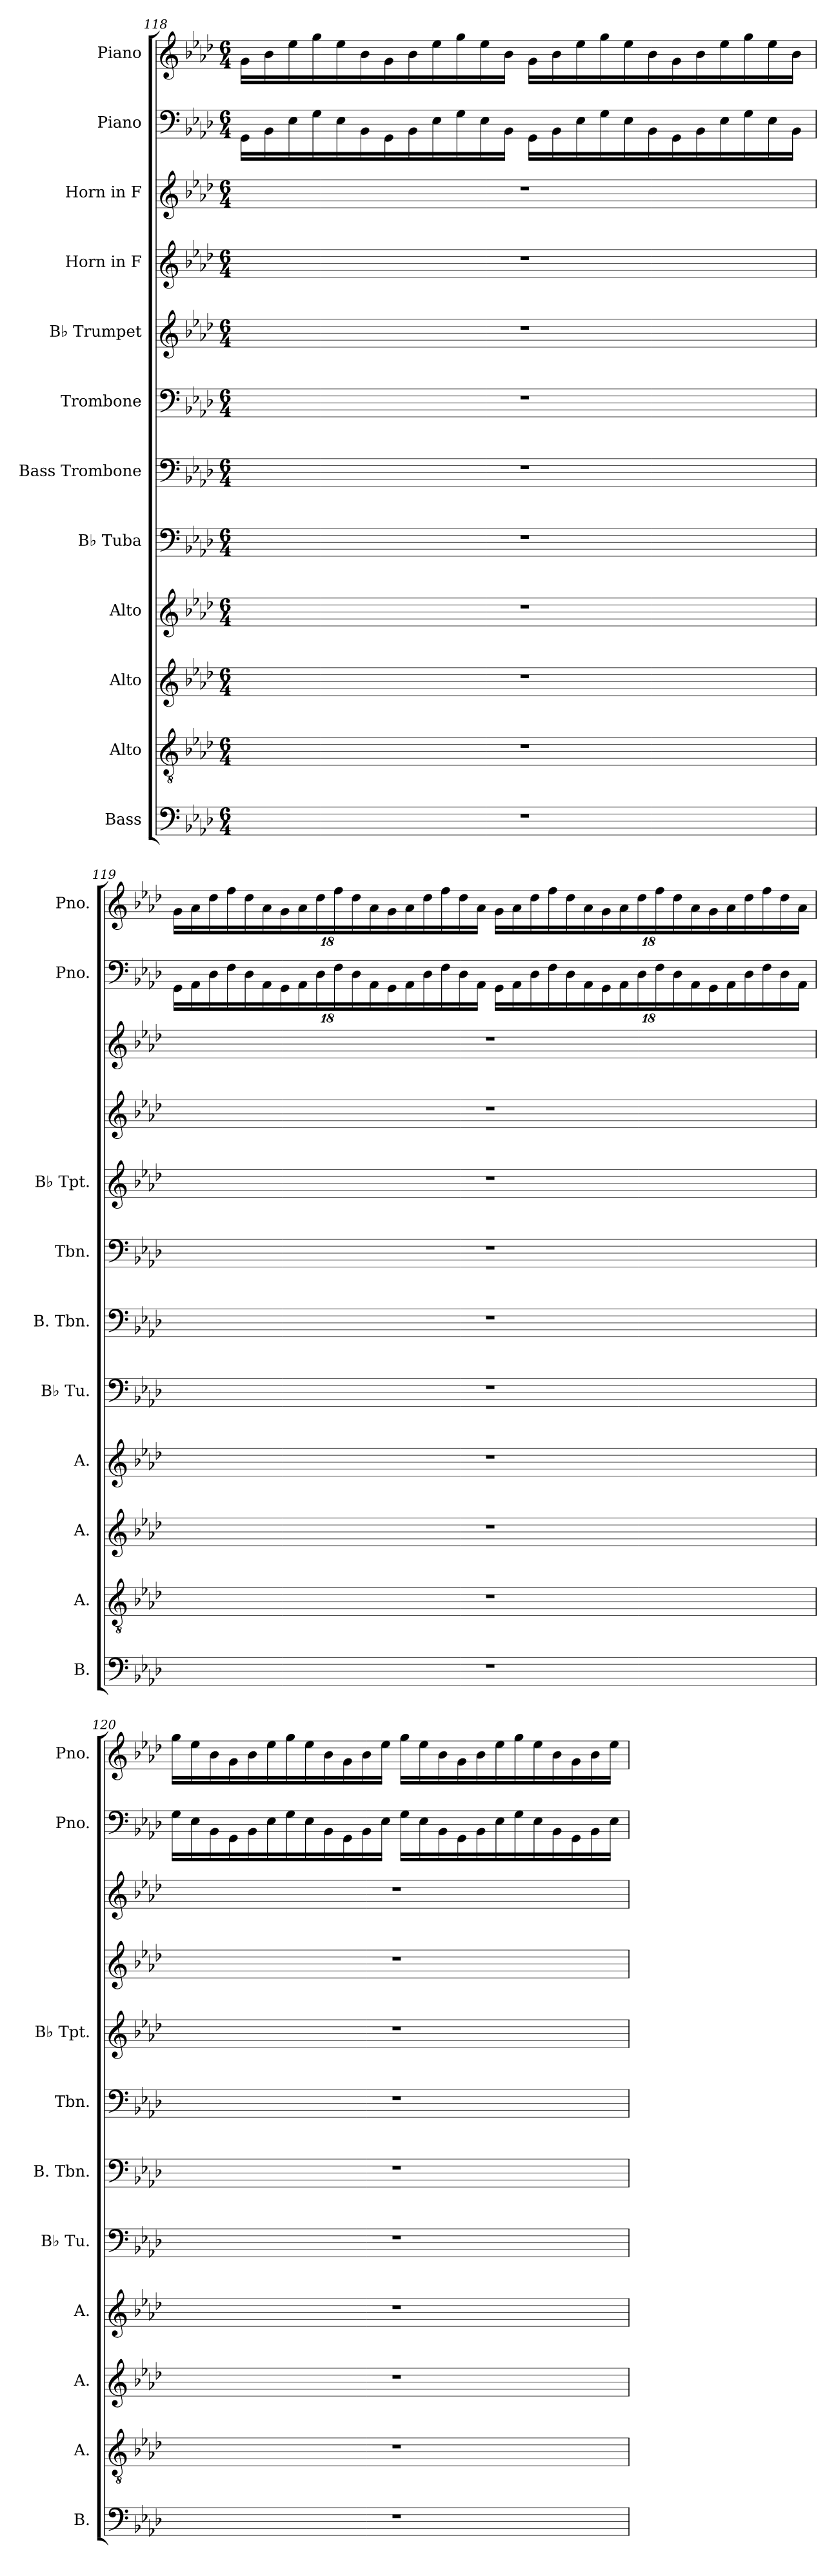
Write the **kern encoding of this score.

**kern	**kern	**kern	**kern	**kern	**kern	**kern	**kern	**kern	**kern	**kern	**kern
*part12	*part11	*part10	*part9	*part8	*part7	*part6	*part5	*part4	*part3	*part2	*part1
*staff12	*staff11	*staff10	*staff9	*staff8	*staff7	*staff6	*staff5	*staff4	*staff3	*staff2	*staff1
*I"Bass	*I"Alto	*I"Alto	*I"Alto	*I"B♭ Tuba	*I"Bass Trombone	*I"Trombone	*I"B♭ Trumpet	*I"Horn in F	*I"Horn in F	*I"Piano	*I"Piano
*I'B.	*I'A.	*I'A.	*I'A.	*I'B♭ Tu.	*I'B. Tbn.	*I'Tbn.	*I'B♭ Tpt.	*	*	*I'Pno.	*I'Pno.
!!LO:PB:g=z
*clefF4	*clefGv2	*clefG2	*clefG2	*clefF4	*clefF4	*clefF4	*clefG2	*clefG2	*clefG2	*clefF4	*clefG2
*	*	*	*	*	*	*	*ITrd1c2	*ITrd4c7	*ITrd4c7	*	*
*k[b-e-a-d-]	*k[b-e-a-d-]	*k[b-e-a-d-]	*k[b-e-a-d-]	*k[b-e-a-d-]	*k[b-e-a-d-]	*k[b-e-a-d-]	*k[b-e-a-d-g-c-]	*k[b-e-a-d-g-]	*k[b-e-a-d-g-]	*k[b-e-a-d-]	*k[b-e-a-d-]
*M6/4	*M6/4	*M6/4	*M6/4	*M6/4	*M6/4	*M6/4	*M6/4	*M6/4	*M6/4	*M6/4	*M6/4
=118	=118	=118	=118	=118	=118	=118	=118	=118	=118	=118	=118
1.r	1.r	1.r	1.r	1.r	1.r	1.r	1.r	1.r	1.r	16GG\LL	16g\LL
.	.	.	.	.	.	.	.	.	.	16BB-\	16b-\
.	.	.	.	.	.	.	.	.	.	16E-\	16ee-\
.	.	.	.	.	.	.	.	.	.	16G\	16gg\
.	.	.	.	.	.	.	.	.	.	16E-\	16ee-\
.	.	.	.	.	.	.	.	.	.	16BB-\	16b-\
.	.	.	.	.	.	.	.	.	.	16GG\	16g\
.	.	.	.	.	.	.	.	.	.	16BB-\	16b-\
.	.	.	.	.	.	.	.	.	.	16E-\	16ee-\
.	.	.	.	.	.	.	.	.	.	16G\	16gg\
.	.	.	.	.	.	.	.	.	.	16E-\	16ee-\
.	.	.	.	.	.	.	.	.	.	16BB-\JJ	16b-\JJ
.	.	.	.	.	.	.	.	.	.	16GG\LL	16g\LL
.	.	.	.	.	.	.	.	.	.	16BB-\	16b-\
.	.	.	.	.	.	.	.	.	.	16E-\	16ee-\
.	.	.	.	.	.	.	.	.	.	16G\	16gg\
.	.	.	.	.	.	.	.	.	.	16E-\	16ee-\
.	.	.	.	.	.	.	.	.	.	16BB-\	16b-\
.	.	.	.	.	.	.	.	.	.	16GG\	16g\
.	.	.	.	.	.	.	.	.	.	16BB-\	16b-\
.	.	.	.	.	.	.	.	.	.	16E-\	16ee-\
.	.	.	.	.	.	.	.	.	.	16G\	16gg\
.	.	.	.	.	.	.	.	.	.	16E-\	16ee-\
.	.	.	.	.	.	.	.	.	.	16BB-\JJ	16b-\JJ
!!LO:PB:g=z
=119	=119	=119	=119	=119	=119	=119	=119	=119	=119	=119	=119
*	*	*	*	*	*	*	*	*	*	*Xbrackettup	*Xbrackettup
1.r	1.r	1.r	1.r	1.r	1.r	1.r	1.r	1.r	1.r	24GG\LL	24g\LL
.	.	.	.	.	.	.	.	.	.	24AA-\	24a-\
.	.	.	.	.	.	.	.	.	.	24D-\	24dd-\
.	.	.	.	.	.	.	.	.	.	24F\	24ff\
.	.	.	.	.	.	.	.	.	.	24D-\	24dd-\
.	.	.	.	.	.	.	.	.	.	24AA-\	24a-\
.	.	.	.	.	.	.	.	.	.	24GG\	24g\
.	.	.	.	.	.	.	.	.	.	24AA-\	24a-\
.	.	.	.	.	.	.	.	.	.	24D-\	24dd-\
.	.	.	.	.	.	.	.	.	.	24F\	24ff\
.	.	.	.	.	.	.	.	.	.	24D-\	24dd-\
.	.	.	.	.	.	.	.	.	.	24AA-\	24a-\
.	.	.	.	.	.	.	.	.	.	24GG\	24g\
.	.	.	.	.	.	.	.	.	.	24AA-\	24a-\
.	.	.	.	.	.	.	.	.	.	24D-\	24dd-\
.	.	.	.	.	.	.	.	.	.	24F\	24ff\
.	.	.	.	.	.	.	.	.	.	24D-\	24dd-\
.	.	.	.	.	.	.	.	.	.	24AA-\JJ	24a-\JJ
.	.	.	.	.	.	.	.	.	.	24GG\LL	24g\LL
.	.	.	.	.	.	.	.	.	.	24AA-\	24a-\
.	.	.	.	.	.	.	.	.	.	24D-\	24dd-\
.	.	.	.	.	.	.	.	.	.	24F\	24ff\
.	.	.	.	.	.	.	.	.	.	24D-\	24dd-\
.	.	.	.	.	.	.	.	.	.	24AA-\	24a-\
.	.	.	.	.	.	.	.	.	.	24GG\	24g\
.	.	.	.	.	.	.	.	.	.	24AA-\	24a-\
.	.	.	.	.	.	.	.	.	.	24D-\	24dd-\
.	.	.	.	.	.	.	.	.	.	24F\	24ff\
.	.	.	.	.	.	.	.	.	.	24D-\	24dd-\
.	.	.	.	.	.	.	.	.	.	24AA-\	24a-\
.	.	.	.	.	.	.	.	.	.	24GG\	24g\
.	.	.	.	.	.	.	.	.	.	24AA-\	24a-\
.	.	.	.	.	.	.	.	.	.	24D-\	24dd-\
.	.	.	.	.	.	.	.	.	.	24F\	24ff\
.	.	.	.	.	.	.	.	.	.	24D-\	24dd-\
.	.	.	.	.	.	.	.	.	.	24AA-\JJ	24a-\JJ
!!LO:PB:g=z
=120	=120	=120	=120	=120	=120	=120	=120	=120	=120	=120	=120
1.r	1.r	1.r	1.r	1.r	1.r	1.r	1.r	1.r	1.r	16G\LL	16gg\LL
.	.	.	.	.	.	.	.	.	.	16E-\	16ee-\
.	.	.	.	.	.	.	.	.	.	16BB-\	16b-\
.	.	.	.	.	.	.	.	.	.	16GG\	16g\
.	.	.	.	.	.	.	.	.	.	16BB-\	16b-\
.	.	.	.	.	.	.	.	.	.	16E-\	16ee-\
.	.	.	.	.	.	.	.	.	.	16G\	16gg\
.	.	.	.	.	.	.	.	.	.	16E-\	16ee-\
.	.	.	.	.	.	.	.	.	.	16BB-\	16b-\
.	.	.	.	.	.	.	.	.	.	16GG\	16g\
.	.	.	.	.	.	.	.	.	.	16BB-\	16b-\
.	.	.	.	.	.	.	.	.	.	16E-\JJ	16ee-\JJ
.	.	.	.	.	.	.	.	.	.	16G\LL	16gg\LL
.	.	.	.	.	.	.	.	.	.	16E-\	16ee-\
.	.	.	.	.	.	.	.	.	.	16BB-\	16b-\
.	.	.	.	.	.	.	.	.	.	16GG\	16g\
.	.	.	.	.	.	.	.	.	.	16BB-\	16b-\
.	.	.	.	.	.	.	.	.	.	16E-\	16ee-\
.	.	.	.	.	.	.	.	.	.	16G\	16gg\
.	.	.	.	.	.	.	.	.	.	16E-\	16ee-\
.	.	.	.	.	.	.	.	.	.	16BB-\	16b-\
.	.	.	.	.	.	.	.	.	.	16GG\	16g\
.	.	.	.	.	.	.	.	.	.	16BB-\	16b-\
.	.	.	.	.	.	.	.	.	.	16E-\JJ	16ee-\JJ
=	=	=	=	=	=	=	=	=	=	=	=
*-	*-	*-	*-	*-	*-	*-	*-	*-	*-	*-	*-
